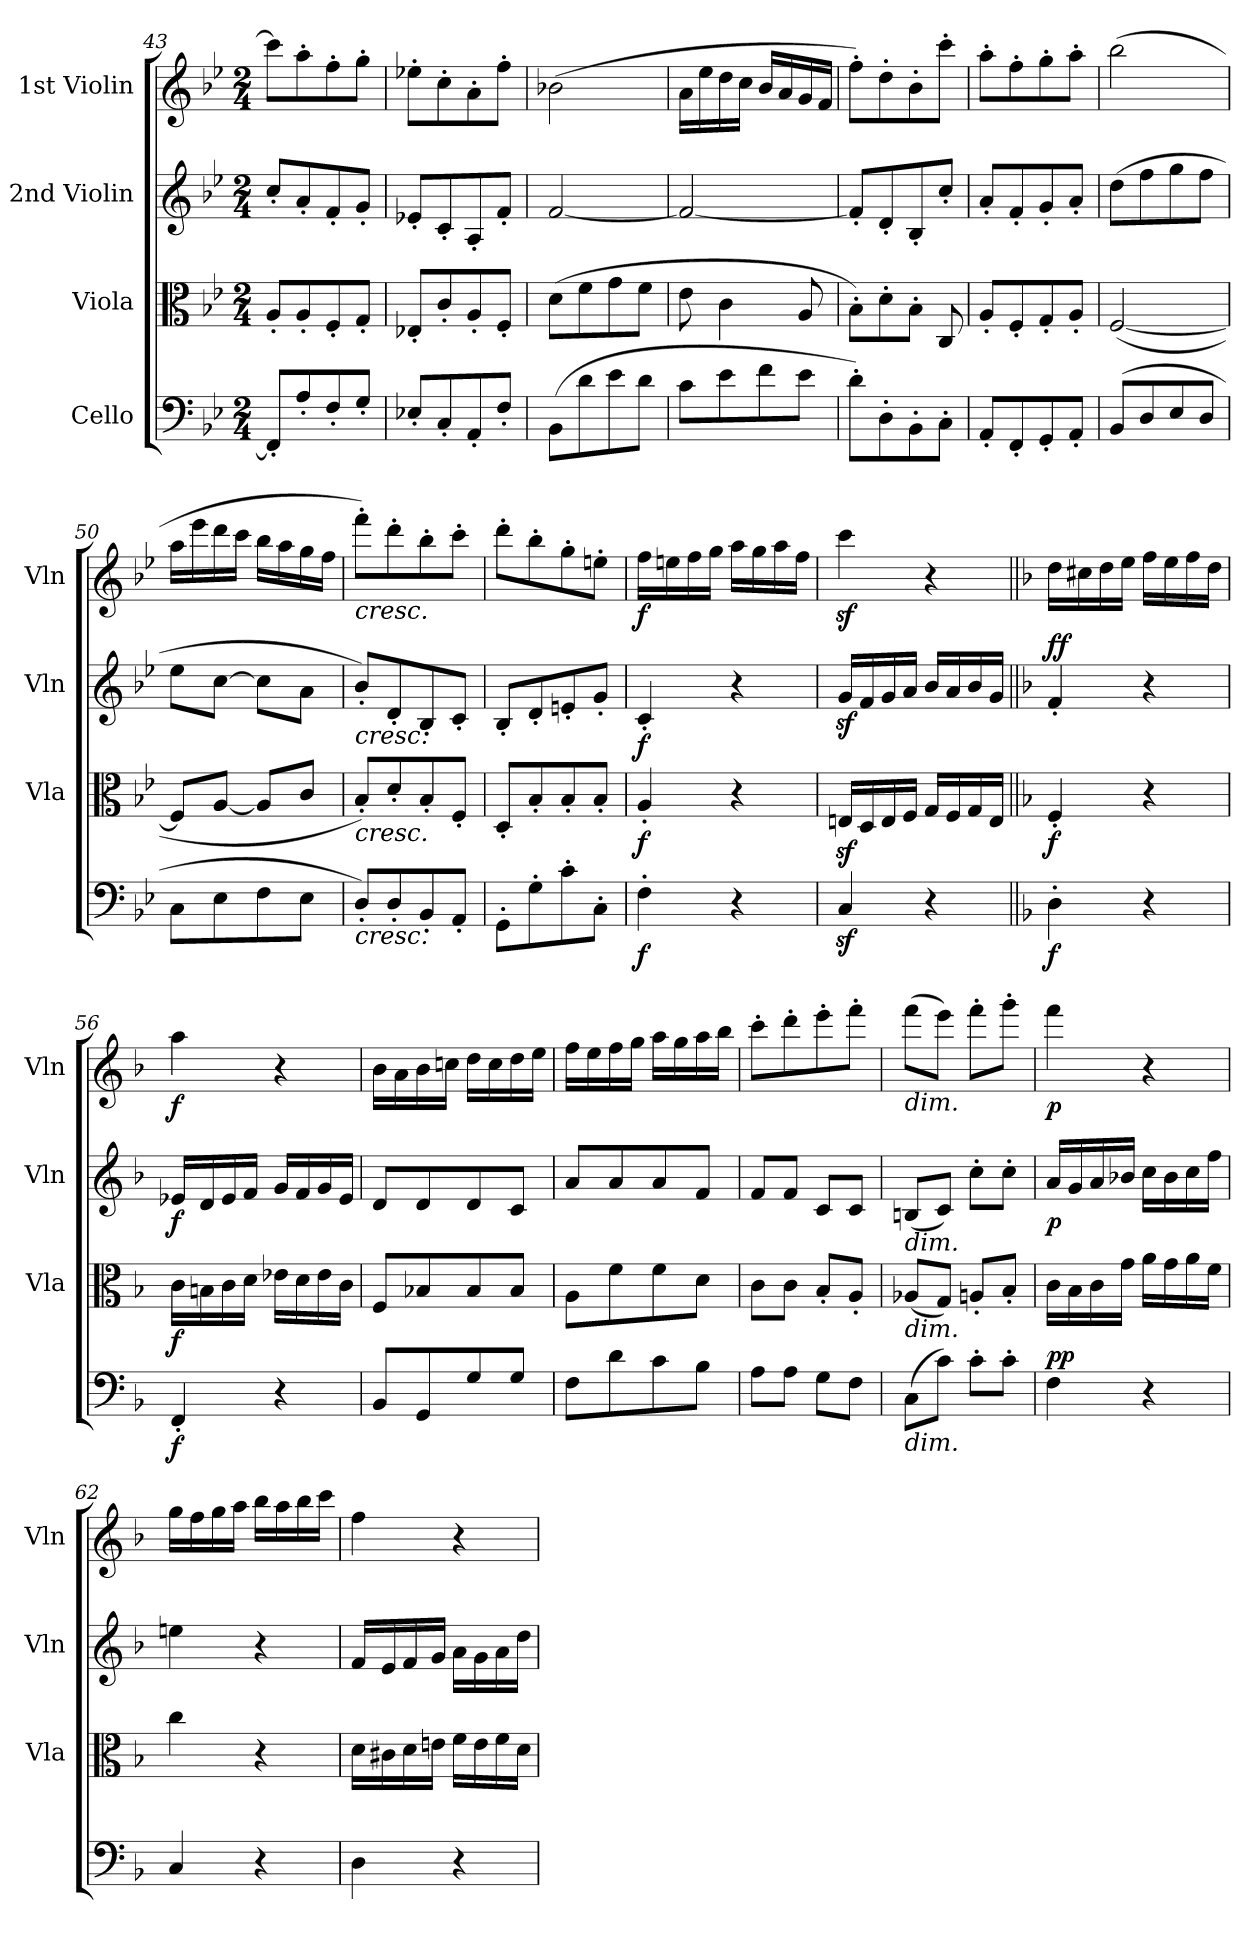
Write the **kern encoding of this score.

**kern	**dynam	**kern	**dynam	**kern	**dynam	**kern	**dynam
*part4	*part4	*part3	*part3	*part2	*part2	*part1	*part1
*staff4	*staff4	*staff3	*staff3	*staff2	*staff2	*staff1	*staff1
*I"Cello	*	*I"Viola	*	*I"2nd Violin	*	*I"1st Violin	*
*	*	*I'Vla	*	*I'Vln	*	*I'Vln	*
*clefF4	*	*clefC3	*	*clefG2	*	*clefG2	*
*k[b-e-]	*	*k[b-e-]	*	*k[b-e-]	*	*k[b-e-]	*
*B-:	*	*B-:	*	*B-:	*	*B-:	*
*M2/4	*	*M2/4	*	*M2/4	*	*M2/4	*
=43	=43	=43	=43	=43	=43	=43	=43
8FF'L]	.	8A'L	.	8cc'L	.	8cccL]	.
8A'	.	8A'	.	8a'	.	8aa'	.
8F'	.	8F'	.	8f'	.	8ff'	.
8G'J	.	8G'J	.	8g'J	.	8gg'J	.
=44	=44	=44	=44	=44	=44	=44	=44
8E-X'L	.	8E-X'L	.	8e-X'L	.	8ee-X'L	.
8C'	.	8c'	.	8c'	.	8cc'	.
8AA'	.	8A'	.	8A'	.	8a'	.
8F'J	.	8F'J	.	8f'J	.	8ff'J	.
=45	=45	=45	=45	=45	=45	=45	=45
(8BB-L	.	(8dL	.	[2f	.	(2b-X	.
8d	.	8f	.	.	.	.	.
8e-	.	8g	.	.	.	.	.
8dJ	.	8fJ	.	.	.	.	.
=46	=46	=46	=46	=46	=46	=46	=46
8cL	.	8e-	.	2f_	.	16aLL	.
.	.	.	.	.	.	16ee-	.
8e-	.	4c	.	.	.	16dd	.
.	.	.	.	.	.	16ccJJ	.
8f	.	.	.	.	.	16b-LL	.
.	.	.	.	.	.	16a	.
8e-J	.	8A	.	.	.	16g	.
.	.	.	.	.	.	16fJJ	.
=47	=47	=47	=47	=47	=47	=47	=47
8d'L)	.	8B-'L)	.	8f'L]	.	8ff'L)	.
8D'	.	8d'	.	8d'	.	8dd'	.
8BB-'	.	8B-'J	.	8B-'	.	8b-'	.
8C'J	.	8C	.	8cc'J	.	8ccc'J	.
=48	=48	=48	=48	=48	=48	=48	=48
8AA'L	.	8A'L	.	8a'L	.	8aa'L	.
8FF'	.	8F'	.	8f'	.	8ff'	.
8GG'	.	8G'	.	8g'	.	8gg'	.
8AA'J	.	8A'J	.	8a'J	.	8aa'J	.
=49	=49	=49	=49	=49	=49	=49	=49
(8BB-L	.	([2F	.	(8ddL	.	(2bb-	.
8D	.	.	.	8ff	.	.	.
8E-	.	.	.	8gg	.	.	.
8DJ	.	.	.	8ffJ	.	.	.
=50	=50	=50	=50	=50	=50	=50	=50
8CL	.	8FL]	.	8ee-L	.	16aaLL	.
.	.	.	.	.	.	16eee-	.
8E-	.	[8AJ	.	[8ccJ	.	16ddd	.
.	.	.	.	.	.	16cccJJ	.
8F	.	8AL]	.	8ccL]	.	16bb-LL	.
.	.	.	.	.	.	16aa	.
8E-J	.	8cJ	.	8aJ	.	16gg	.
.	.	.	.	.	.	16ffJJ	.
=51	=51	=51	=51	=51	=51	=51	=51
!	!	!	!	!	!	!LO:TX:b:i:t=cresc.	!
!	!	!	!	!LO:TX:b:i:t=cresc.	!	!	!
!	!	!LO:TX:b:i:t=cresc.	!	!	!	!	!
!LO:TX:b:i:t=cresc.	!	!	!	!	!	!	!
8D'L)	.	8B-'L)	.	8b-'L)	.	8fff'L)	.
8D'	.	8d'	.	8d'	.	8ddd'	.
8BB-'	.	8B-'	.	8B-'	.	8bb-'	.
8AA'J	.	8F'J	.	8c'J	.	8ccc'J	.
=52	=52	=52	=52	=52	=52	=52	=52
8GG'L	.	8D'L	.	8B-'L	.	8ddd'L	.
8G'	.	8B-'	.	8d'	.	8bb-'	.
8c'	.	8B-'	.	8en'	.	8gg'	.
8C'J	.	8B-'J	.	8g'J	.	8een'J	.
=53	=53	=53	=53	=53	=53	=53	=53
4F'	f	4A'	f	4c'	f	16ffLL	f
.	.	.	.	.	.	16een	.
.	.	.	.	.	.	16ff	.
.	.	.	.	.	.	16ggJJ	.
4r	.	4r	.	4r	.	16aaLL	.
.	.	.	.	.	.	16gg	.
.	.	.	.	.	.	16aa	.
.	.	.	.	.	.	16ffJJ	.
=54	=54	=54	=54	=54	=54	=54	=54
4Cz	.	16EnzLL	.	16gzLL	.	4cccz	.
.	.	16D	.	16f	.	.	.
.	.	16E	.	16g	.	.	.
.	.	16FJJ	.	16aJJ	.	.	.
4r	.	16GLL	.	16b-LL	.	4r	.
.	.	16F	.	16a	.	.	.
.	.	16G	.	16b-	.	.	.
.	.	16EJJ	.	16gJJ	.	.	.
=55||	=55||	=55||	=55||	=55||	=55||	=55||	=55||
*k[b-]	*	*k[b-]	*	*k[b-]	*	*k[b-]	*
*F:	*	*F:	*	*F:	*	*F:	*
!	!	!	!	!	!LO:DY:a	!	!
4D'	f	4F'	f	4f'	ff	16ddLL	.
.	.	.	.	.	.	16cc#X	.
.	.	.	.	.	.	16dd	.
.	.	.	.	.	.	16eeJJ	.
4r	.	4r	.	4r	.	16ffLL	.
.	.	.	.	.	.	16ee	.
.	.	.	.	.	.	16ff	.
.	.	.	.	.	.	16ddJJ	.
=56	=56	=56	=56	=56	=56	=56	=56
4FF'	f	16cLL	f	16e-XLL	f	4aa	f
.	.	16Bn	.	16d	.	.	.
.	.	16c	.	16e-	.	.	.
.	.	16dJJ	.	16fJJ	.	.	.
4r	.	16e-XLL	.	16gLL	.	4r	.
.	.	16d	.	16f	.	.	.
.	.	16e-	.	16g	.	.	.
.	.	16cJJ	.	16e-JJ	.	.	.
=57	=57	=57	=57	=57	=57	=57	=57
8BB-L	.	8FL	.	8dL	.	16b-LL	.
.	.	.	.	.	.	16a	.
8GG	.	8B-X	.	8d	.	16b-	.
.	.	.	.	.	.	16ccnJJ	.
8G	.	8B-	.	8d	.	16ddLL	.
.	.	.	.	.	.	16cc	.
8GJ	.	8B-J	.	8cJ	.	16dd	.
.	.	.	.	.	.	16eeJJ	.
=58	=58	=58	=58	=58	=58	=58	=58
8FL	.	8AL	.	8aL	.	16ffLL	.
.	.	.	.	.	.	16ee	.
8d	.	8f	.	8a	.	16ff	.
.	.	.	.	.	.	16ggJJ	.
8c	.	8f	.	8a	.	16aaLL	.
.	.	.	.	.	.	16gg	.
8B-J	.	8dJ	.	8fJ	.	16aa	.
.	.	.	.	.	.	16bb-JJ	.
=59	=59	=59	=59	=59	=59	=59	=59
8AL	.	8cL	.	8fL	.	8ccc'L	.
8AJ	.	8cJ	.	8fJ	.	8ddd'	.
8GL	.	8B-'L	.	8cL	.	8eee'	.
8FJ	.	8A'J	.	8cJ	.	8fff'J	.
=60	=60	=60	=60	=60	=60	=60	=60
!	!	!	!	!	!	!LO:TX:b:i:t=dim.	!
!	!	!	!	!LO:TX:b:i:t=dim.	!	!	!
!	!	!LO:TX:b:i:t=dim.	!	!	!	!	!
!LO:TX:b:i:t=dim.	!	!	!	!	!	!	!
(8CL	.	(8A-XL	.	(8BnL	.	(8fffL	.
8cJ)	.	8GJ)	.	8cJ)	.	8eeeJ)	.
8c'L	.	8An'L	.	8cc'L	.	8fff'L	.
8c'J	.	8B-'J	.	8cc'J	.	8ggg'J	.
=61	=61	=61	=61	=61	=61	=61	=61
!	!LO:DY:a	!	!	!	!	!	!
4F	pp	16cLL	.	16aLL	p	4fff	p
.	.	16B-	.	16g	.	.	.
.	.	16c	.	16a	.	.	.
.	.	16gJJ	.	16b-XJJ	.	.	.
4r	.	16aLL	.	16ccLL	.	4r	.
.	.	16g	.	16b-	.	.	.
.	.	16a	.	16cc	.	.	.
.	.	16fJJ	.	16ffJJ	.	.	.
=62	=62	=62	=62	=62	=62	=62	=62
4C	.	4cc	.	4een	.	16ggLL	.
.	.	.	.	.	.	16ff	.
.	.	.	.	.	.	16gg	.
.	.	.	.	.	.	16aaJJ	.
4r	.	4r	.	4r	.	16bb-LL	.
.	.	.	.	.	.	16aa	.
.	.	.	.	.	.	16bb-	.
.	.	.	.	.	.	16cccJJ	.
=63	=63	=63	=63	=63	=63	=63	=63
4D	.	16dLL	.	16fLL	.	4ff	.
.	.	16c#X	.	16e	.	.	.
.	.	16d	.	16f	.	.	.
.	.	16enJJ	.	16gJJ	.	.	.
4r	.	16fLL	.	16aLL	.	4r	.
.	.	16e	.	16g	.	.	.
.	.	16f	.	16a	.	.	.
.	.	16dJJ	.	16ddJJ	.	.	.
=	=	=	=	=	=	=	=
*-	*-	*-	*-	*-	*-	*-	*-
